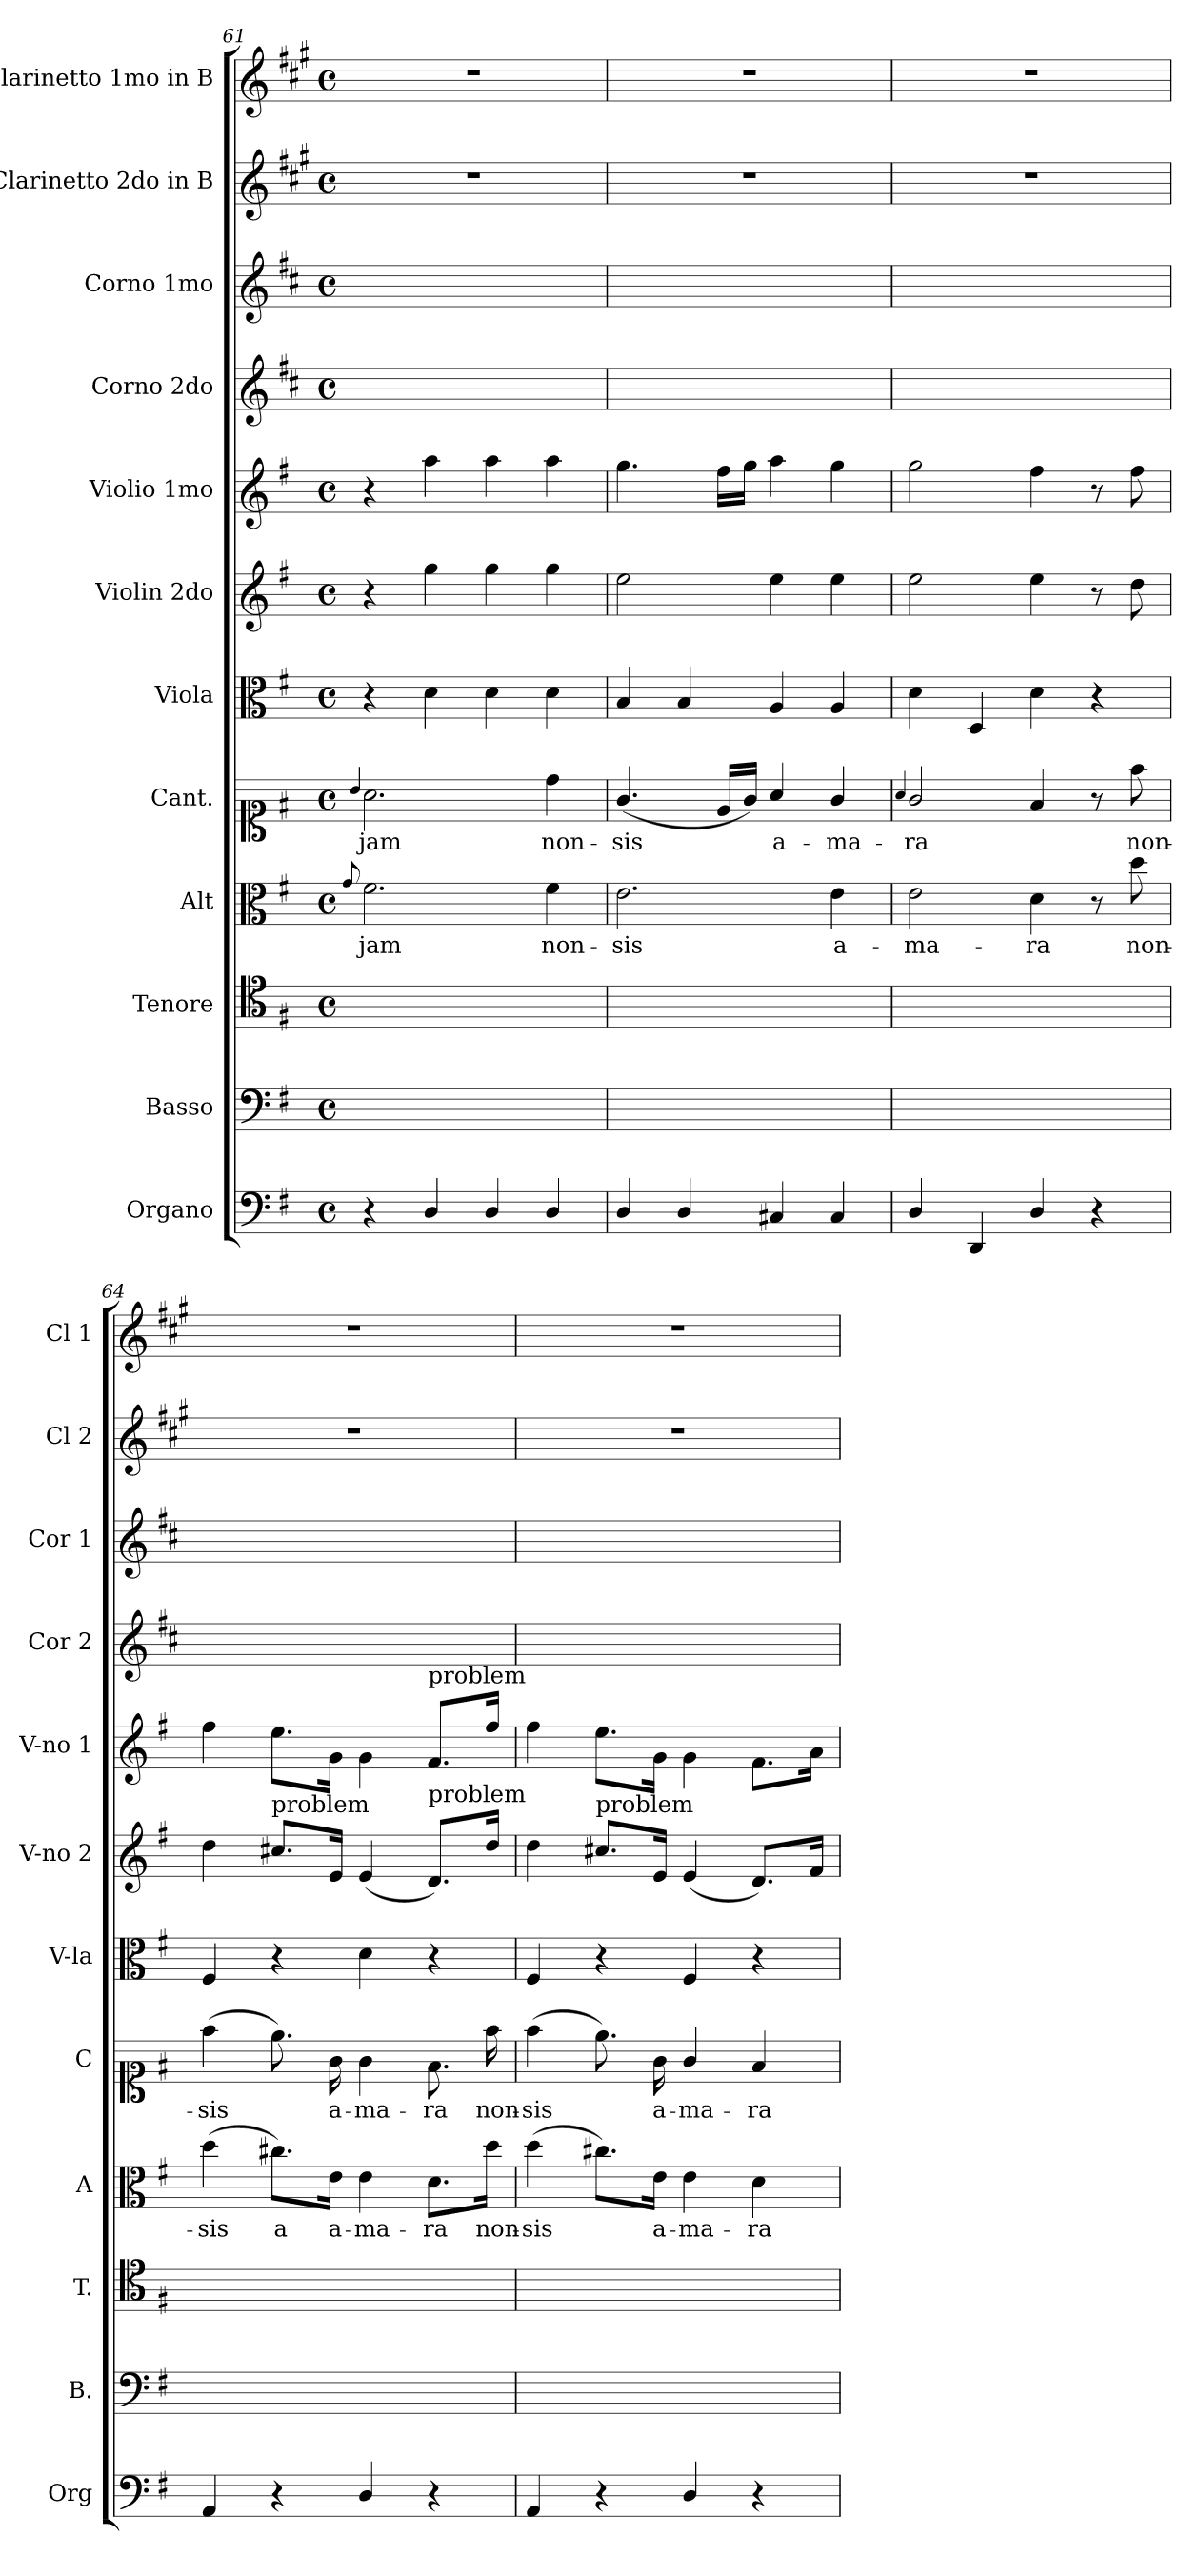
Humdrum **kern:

**kern	**kern	**kern	**kern	**text	**kern	**text	**kern	**kern	**kern	**kern	**kern	**kern	**kern
*part12	*part11	*part10	*part9	*part9	*part8	*part8	*part7	*part6	*part5	*part4	*part3	*part2	*part1
*staff12	*staff11	*staff10	*staff9	*staff9	*staff8	*staff8	*staff7	*staff6	*staff5	*staff4	*staff3	*staff2	*staff1
*I"Organo	*I"Basso	*I"Tenore	*I"Alt	*	*I"Cant.	*	*I"Viola	*I"Violin 2do	*I"Violio 1mo	*I"Corno 2do	*I"Corno 1mo	*I"Clarinetto 2do in B	*I"Clarinetto 1mo in B
*I'Org	*I'B.	*I'T.	*I'A	*	*I'C	*	*I'V-la	*I'V-no 2	*I'V-no 1	*I'Cor 2	*I'Cor 1	*I'Cl 2	*I'Cl 1
*clefF4	*clefF4	*clefC4	*clefC3	*	*clefC1	*	*clefC3	*clefG2	*clefG2	*clefG2	*clefG2	*clefG2	*clefG2
*	*	*	*	*	*	*	*	*	*	*ITrd4c7	*ITrd4c7	*ITrd1c2	*ITrd1c2
*k[f#]	*k[f#]	*k[f#]	*k[f#]	*	*k[f#]	*	*k[f#]	*k[f#]	*k[f#]	*k[f#]	*k[f#]	*k[f#]	*k[f#]
*M4/4	*M4/4	*M4/4	*M4/4	*	*M4/4	*	*M4/4	*M4/4	*M4/4	*M4/4	*M4/4	*M4/4	*M4/4
*met(c)	*met(c)	*met(c)	*met(c)	*	*met(c)	*	*met(c)	*met(c)	*met(c)	*met(c)	*met(c)	*met(c)	*met(c)
=61	=61	=61	=61	=61	=61	=61	=61	=61	=61	=61	=61	=61	=61
.	.	.	8qqg/	.	4qqb/	.	.	.	.	.	.	.	.
4r	1ryy	1ryy	2.f#\	-jam	2.a\	-jam	4r	4r	4r	1ryy	1ryy	1r	1r
4D/	.	.	.	.	.	.	4d\	4gg\	4aa\	.	.	.	.
4D/	.	.	.	.	.	.	4d\	4gg\	4aa\	.	.	.	.
4D/	.	.	4f#\	non-	4dd\	non-	4d\	4gg\	4aa\	.	.	.	.
=62	=62	=62	=62	=62	=62	=62	=62	=62	=62	=62	=62	=62	=62
4D/	1ryy	1ryy	2.e\	-sis	(4.g/	-sis	4B/	2ee\	4.gg\	1ryy	1ryy	1r	1r
4D/	.	.	.	.	.	.	4B/	.	.	.	.	.	.
.	.	.	.	.	16e/LL	.	.	.	16ff#\LL	.	.	.	.
.	.	.	.	.	16g/JJ)	.	.	.	16gg\JJ	.	.	.	.
4C#X/	.	.	.	.	4a/	a-	4A/	4ee\	4aa\	.	.	.	.
4C#/	.	.	4e\	a-	4g/	-ma-	4A/	4ee\	4gg\	.	.	.	.
=63	=63	=63	=63	=63	=63	=63	=63	=63	=63	=63	=63	=63	=63
.	.	.	.	.	4qqa/	.	.	.	.	.	.	.	.
4D/	1ryy	1ryy	2e\	-ma-	2g/	-ra	4d\	2ee\	2gg\	1ryy	1ryy	1r	1r
4DD/	.	.	.	.	.	.	4D/	.	.	.	.	.	.
4D/	.	.	4d\	-ra	4f#/	.	4d\	4ee\	4ff#\	.	.	.	.
4r	.	.	8r	.	8r	.	4r	8r	8r	.	.	.	.
.	.	.	8dd\	non-	8ff#\	non-	.	8dd\	8ff#\	.	.	.	.
=64	=64	=64	=64	=64	=64	=64	=64	=64	=64	=64	=64	=64	=64
4AA/	1ryy	1ryy	(4dd\	-sis	(4ff#\	-sis	4F#/	4dd\	4ff#\	1ryy	1ryy	1r	1r
!	!	!	!	!	!	!	!	!LO:TX:a:t=problem	!	!	!	!	!
4r	.	.	8.cc#X\L)	a	8.ee\)	.	4r	8.cc#X\L	8.ee\L	.	.	.	.
.	.	.	16e\Jk	a-	16g\	a-	.	16e/Jk	16g\Jk	.	.	.	.
4D/	.	.	4e\	-ma-	4g\	-ma-	4d\	(4e/	4g\	.	.	.	.
!	!	!	!	!	!	!	!	!	!LO:TX:a:t=problem	!	!	!	!
!	!	!	!	!	!	!	!	!LO:TX:a:t=problem	!	!	!	!	!
4r	.	.	8.d\L	-ra	8.f#\	-ra	4r	8.d/L)	8.f#/L	.	.	.	.
.	.	.	16dd\Jk	non-	16ff#\	non-	.	16dd\Jk	16ff#/Jk	.	.	.	.
=65	=65	=65	=65	=65	=65	=65	=65	=65	=65	=65	=65	=65	=65
4AA/	1ryy	1ryy	(4dd\	-sis	(4ff#\	-sis	4F#/	4dd\	4ff#\	1ryy	1ryy	1r	1r
!	!	!	!	!	!	!	!	!LO:TX:a:t=problem	!	!	!	!	!
4r	.	.	8.cc#X\L)	.	8.ee\)	.	4r	8.cc#X\L	8.ee\L	.	.	.	.
.	.	.	16e\Jk	a-	16g\	a-	.	16e/Jk	16g\Jk	.	.	.	.
4D/	.	.	4e\	-ma-	4g/	-ma-	4F#/	(4e/	4g\	.	.	.	.
4r	.	.	4d\	-ra	4f#/	-ra	4r	8.d/L)	8.f#\L	.	.	.	.
.	.	.	.	.	.	.	.	16f#/Jk	16a\Jk	.	.	.	.
=	=	=	=	=	=	=	=	=	=	=	=	=	=
*-	*-	*-	*-	*-	*-	*-	*-	*-	*-	*-	*-	*-	*-
